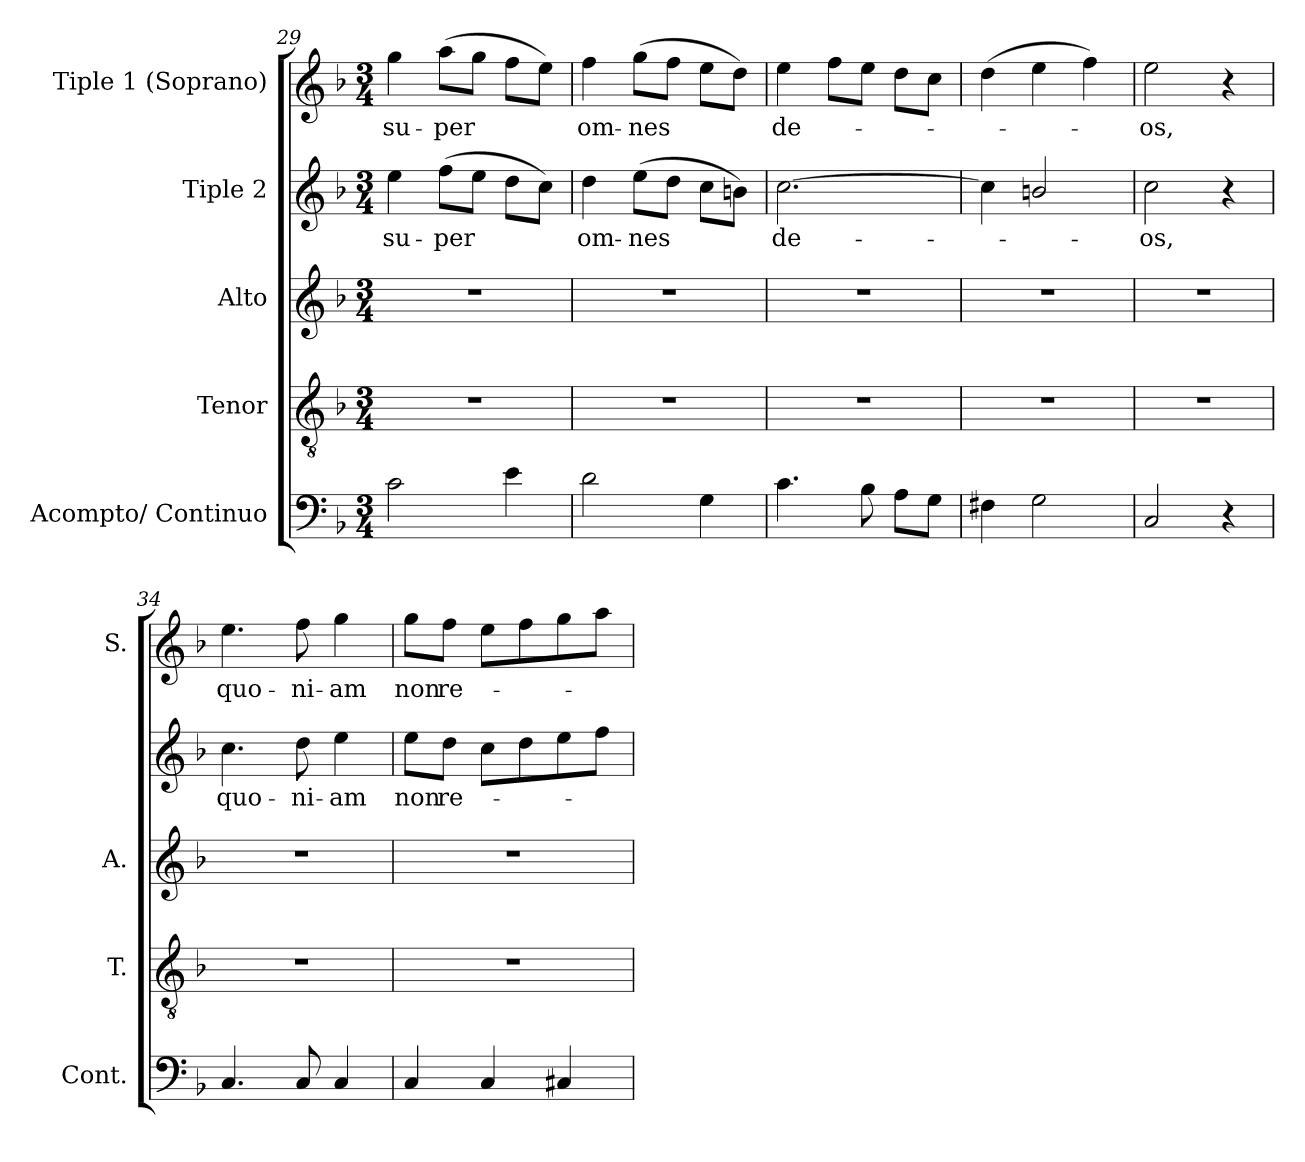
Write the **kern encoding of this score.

**kern	**kern	**kern	**kern	**text	**kern	**text
*part5	*part4	*part3	*part2	*part2	*part1	*part1
*staff5	*staff4	*staff3	*staff2	*staff2	*staff1	*staff1
*I"Acompto/ Continuo	*I"Tenor	*I"Alto	*I"Tiple 2	*	*I"Tiple 1 (Soprano)	*
*I'Cont.	*I'T.	*I'A.	*	*	*I'S.	*
*clefF4	*clefGv2	*clefG2	*clefG2	*	*clefG2	*
*	*ITrd7c12	*	*	*	*	*
*k[b-]	*k[b-]	*k[b-]	*k[b-]	*	*k[b-]	*
*F:	*F:	*F:	*F:	*	*F:	*
*M3/4	*M3/4	*M3/4	*M3/4	*	*M3/4	*
=29	=29	=29	=29	=29	=29	=29
!	!LO:N:vis=1	!LO:N:vis=1	!	!	!	!
!	!	!	!	!LO:LY:b:color=#000000	!	!
!	!	!	!	!	!	!LO:LY:b:color=#000000
2ci\	2.r	2.r	4eei\	su-	4ggi\	su-
!	!	!	!	!LO:LY:b:color=#000000	!	!
!	!	!	!	!	!	!LO:LY:b:color=#000000
.	.	.	(8ffi\L	-per	(8aai\L	-per
.	.	.	8eei\J	.	8ggi\J	.
4ei\	.	.	8ddi\L	.	8ffi\L	.
.	.	.	8cci\J)	.	8eei\J)	.
=30	=30	=30	=30	=30	=30	=30
!	!LO:N:vis=1	!LO:N:vis=1	!	!	!	!
!	!	!	!	!LO:LY:b:color=#000000	!	!
!	!	!	!	!	!	!LO:LY:b:color=#000000
2di\	2.r	2.r	4ddi\	om-	4ffi\	om-
!	!	!	!	!LO:LY:b:color=#000000	!	!
!	!	!	!	!	!	!LO:LY:b:color=#000000
.	.	.	(8eei\L	-nes	(8ggi\L	-nes
.	.	.	8ddi\J	.	8ffi\J	.
4Gi\	.	.	8cci\L	.	8eei\L	.
.	.	.	8bni\J)	.	8ddi\J)	.
=31	=31	=31	=31	=31	=31	=31
!	!LO:N:vis=1	!LO:N:vis=1	!	!	!	!
!	!	!	!	!LO:LY:b:color=#000000	!	!
!	!	!	!	!	!	!LO:LY:b:color=#000000
4.ci\	2.r	2.r	[2.cci\	de-	4eei\	de-
.	.	.	.	.	8ffi\L	.
8B-i\	.	.	.	.	8eei\J	.
8Ai\L	.	.	.	.	8ddi\L	.
8Gi\J	.	.	.	.	8cci\J	.
=32	=32	=32	=32	=32	=32	=32
!	!LO:N:vis=1	!LO:N:vis=1	!	!	!	!
4F#Xi\	2.r	2.r	4cci\]	.	(4ddi\	.
2Gi\	.	.	2bni/	.	4eei\	.
.	.	.	.	.	4ffi\)	.
=33	=33	=33	=33	=33	=33	=33
!	!LO:N:vis=1	!LO:N:vis=1	!	!	!	!
!	!	!	!	!LO:LY:b:color=#000000	!	!
!	!	!	!	!	!	!LO:LY:b:color=#000000
2Ci/	2.r	2.r	2cci\	-os,	2eei\	-os,
4r	.	.	4r	.	4r	.
!!LO:LB:g=z
=34	=34	=34	=34	=34	=34	=34
!	!LO:N:vis=1	!LO:N:vis=1	!	!	!	!
!	!	!	!	!LO:LY:b:color=#000000	!	!
!	!	!	!	!	!	!LO:LY:b:color=#000000
4.Ci/	2.r	2.r	4.cci\	quo-	4.eei\	quo-
!	!	!	!	!LO:LY:b:color=#000000	!	!
!	!	!	!	!	!	!LO:LY:b:color=#000000
8Ci/	.	.	8ddi\	-ni-	8ffi\	-ni-
!	!	!	!	!LO:LY:b:color=#000000	!	!
!	!	!	!	!	!	!LO:LY:b:color=#000000
4Ci/	.	.	4eei\	-am	4ggi\	-am
=35	=35	=35	=35	=35	=35	=35
!	!LO:N:vis=1	!LO:N:vis=1	!	!	!	!
!	!	!	!	!LO:LY:b:color=#000000	!	!
!	!	!	!	!	!	!LO:LY:b:color=#000000
4Ci/	2.r	2.r	8eei\L	non	8ggi\L	non
!	!	!	!	!LO:LY:b:color=#000000	!	!
!	!	!	!	!	!	!LO:LY:b:color=#000000
.	.	.	8ddi\J	re-	8ffi\J	re-
4Ci/	.	.	8cci\L	.	8eei\L	.
.	.	.	8ddi\	.	8ffi\	.
4C#Xi/	.	.	8eei\	.	8ggi\	.
.	.	.	8ffi\J	.	8aai\J	.
=	=	=	=	=	=	=
*-	*-	*-	*-	*-	*-	*-
